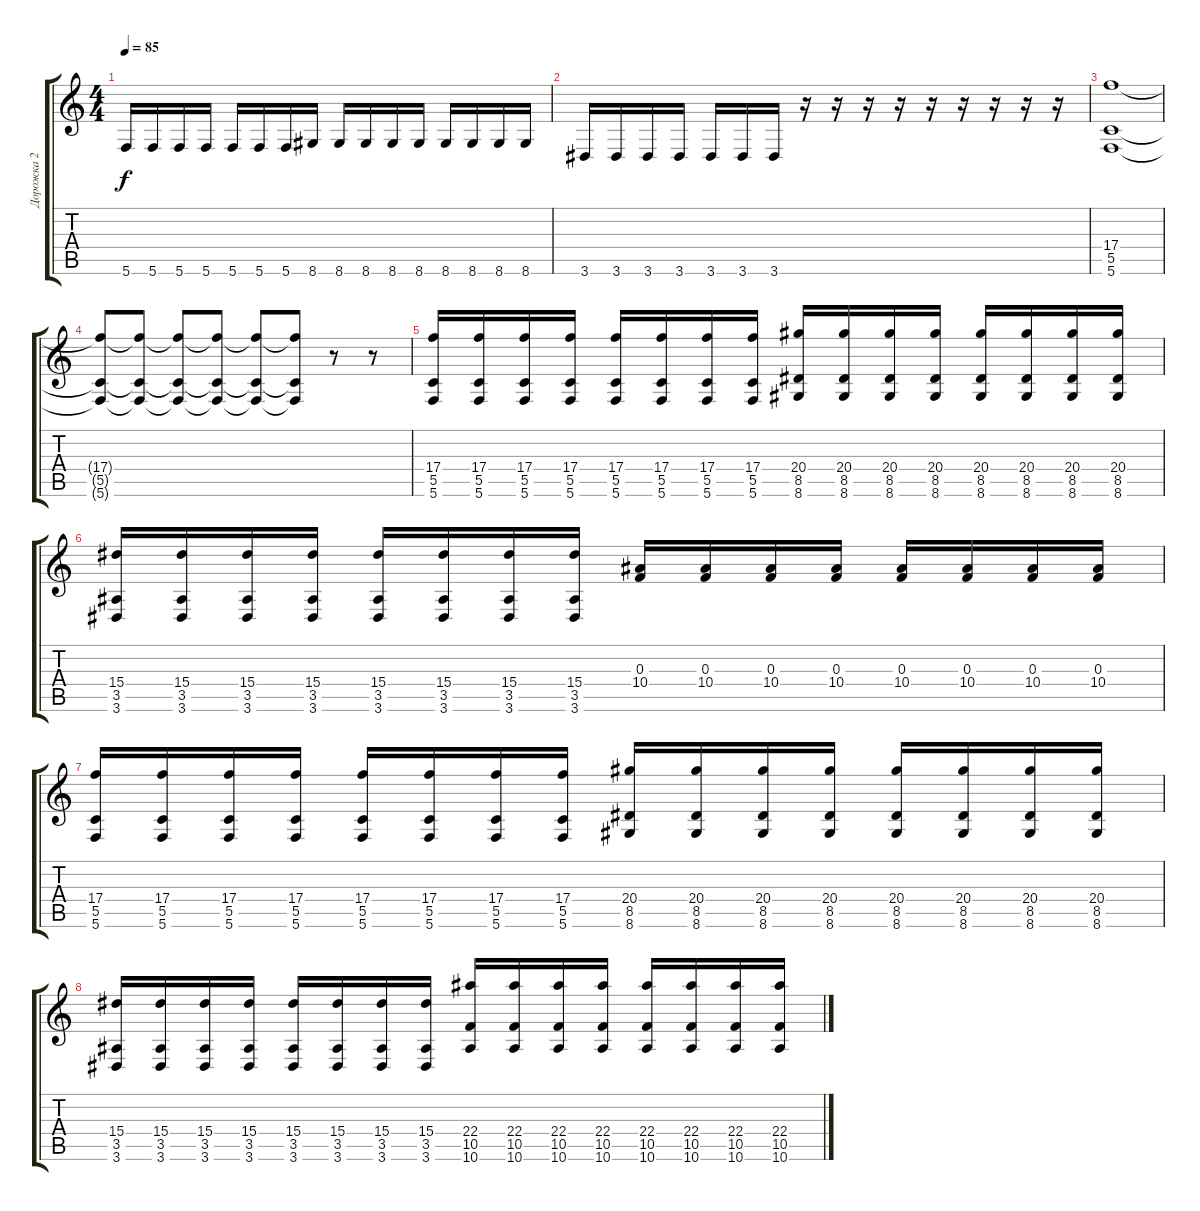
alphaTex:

\track ("Дорожка 2" "Дорожка 2") {instrument distortionguitar}
\staff {score tabs}
\tuning (D4 A3 F3 C3 G2 C2) {hide}
\ts (4 4)
\tempo 85
\clef g2
\ks c
5.6.16{dy f} 5.6.16 5.6.16 5.6.16 5.6.16 5.6.16 5.6.16 8.6.16 8.6.16 8.6.16 8.6.16 8.6.16 8.6.16 8.6.16 8.6.16 8.6.16 |
3.6.16 3.6.16 3.6.16 3.6.16 3.6.16 3.6.16 3.6.16 r.16 r.16 r.16 r.16 r.16 r.16 r.16 r.16 r.16 |
(17.4 5.5 5.6).1 |
(17.4{t} 5.5{t} 5.6{t}).8 (17.4{t} 5.5{t} 5.6{t}).8 (17.4{t} 5.5{t} 5.6{t}).8 (17.4{t} 5.5{t} 5.6{t}).8 (17.4{t} 5.5{t} 5.6{t}).8 (17.4{t} 5.5{t} 5.6{t}).8 r.8 r.8 |
(17.4 5.5 5.6).16 (17.4 5.5 5.6).16 (17.4 5.5 5.6).16 (17.4 5.5 5.6).16 (17.4 5.5 5.6).16 (17.4 5.5 5.6).16 (17.4 5.5 5.6).16 (17.4 5.5 5.6).16 (20.4 8.5 8.6).16 (20.4 8.5 8.6).16 (20.4 8.5 8.6).16 (20.4 8.5 8.6).16 (20.4 8.5 8.6).16 (20.4 8.5 8.6).16 (20.4 8.5 8.6).16 (20.4 8.5 8.6).16 |
(15.4 3.5 3.6).16 (15.4 3.5 3.6).16 (15.4 3.5 3.6).16 (15.4 3.5 3.6).16 (15.4 3.5 3.6).16 (15.4 3.5 3.6).16 (15.4 3.5 3.6).16 (15.4 3.5 3.6).16 (0.3 10.4).16 (0.3 10.4).16 (0.3 10.4).16 (0.3 10.4).16 (0.3 10.4).16 (0.3 10.4).16 (0.3 10.4).16 (0.3 10.4).16 |
(17.4 5.5 5.6).16 (17.4 5.5 5.6).16 (17.4 5.5 5.6).16 (17.4 5.5 5.6).16 (17.4 5.5 5.6).16 (17.4 5.5 5.6).16 (17.4 5.5 5.6).16 (17.4 5.5 5.6).16 (20.4 8.5 8.6).16 (20.4 8.5 8.6).16 (20.4 8.5 8.6).16 (20.4 8.5 8.6).16 (20.4 8.5 8.6).16 (20.4 8.5 8.6).16 (20.4 8.5 8.6).16 (20.4 8.5 8.6).16 |
(15.4 3.5 3.6).16 (15.4 3.5 3.6).16 (15.4 3.5 3.6).16 (15.4 3.5 3.6).16 (15.4 3.5 3.6).16 (15.4 3.5 3.6).16 (15.4 3.5 3.6).16 (15.4 3.5 3.6).16 (22.4 10.5 10.6).16 (22.4 10.5 10.6).16 (22.4 10.5 10.6).16 (22.4 10.5 10.6).16 (22.4 10.5 10.6).16 (22.4 10.5 10.6).16 (22.4 10.5 10.6).16 (22.4 10.5 10.6).16
